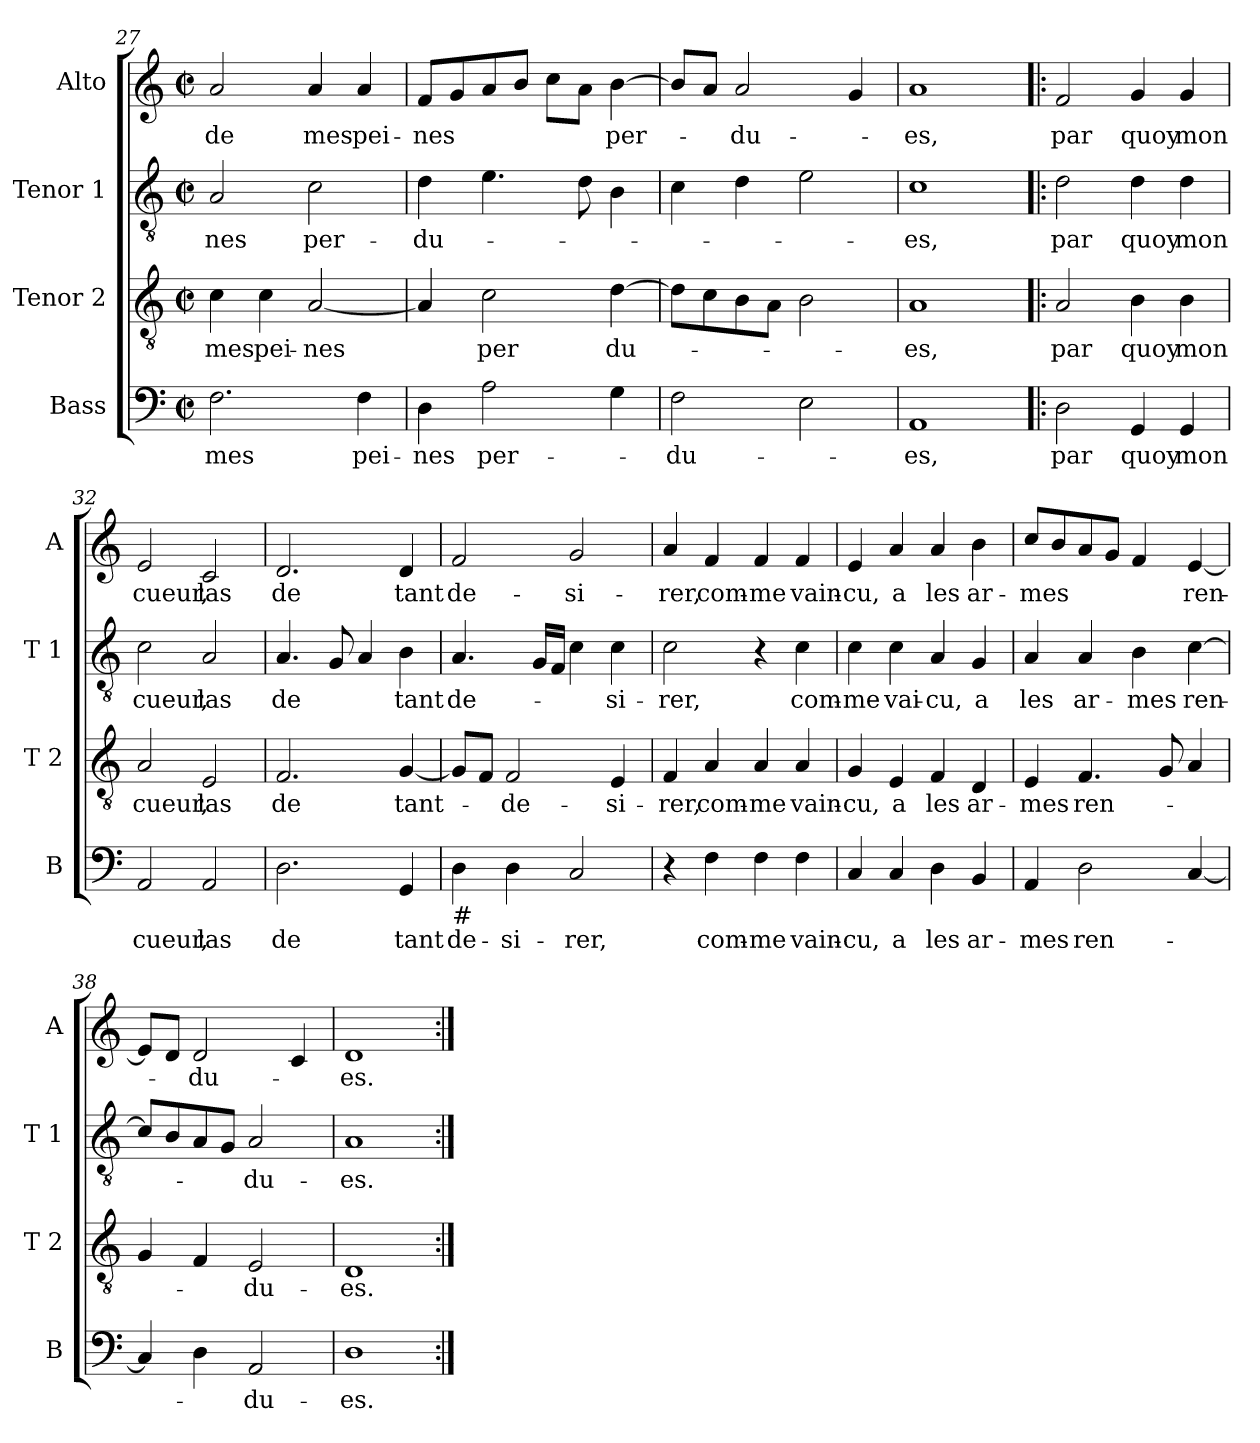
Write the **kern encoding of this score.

**kern	**text	**kern	**text	**kern	**text	**kern	**text
*part4	*part4	*part3	*part3	*part2	*part2	*part1	*part1
*staff4	*staff4	*staff3	*staff3	*staff2	*staff2	*staff1	*staff1
*I"Bass	*	*I"Tenor 2	*	*I"Tenor 1	*	*I"Alto	*
*I'B	*	*I'T 2	*	*I'T 1	*	*I'A	*
*clefF4	*	*clefGv2	*	*clefGv2	*	*clefG2	*
*k[]	*	*k[]	*	*k[]	*	*k[]	*
*C:	*	*C:	*	*C:	*	*C:	*
*M2/2	*	*M2/2	*	*M2/2	*	*M2/2	*
*met(c|)	*	*met(c|)	*	*met(c|)	*	*met(c|)	*
=27	=27	=27	=27	=27	=27	=27	=27
!	!LO:LY:b	!	!LO:LY:b	!	!LO:LY:b	!	!LO:LY:b
2.F\	mes	4c\	mes	2A/	-nes	2a/	de
!	!	!	!LO:LY:b	!	!	!	!
.	.	4c\	pei-	.	.	.	.
!	!	!	!LO:LY:b	!	!LO:LY:b	!	!LO:LY:b
.	.	[2A/	-nes	2c\	per-	4a/	mes
!	!LO:LY:b	!	!	!	!	!	!LO:LY:b
4F\	pei-	.	.	.	.	4a/	pei-
=28	=28	=28	=28	=28	=28	=28	=28
!	!LO:LY:b	!	!	!	!LO:LY:b	!	!LO:LY:b
4D\	-nes	4A/]	.	4d\	-du-	8f/L	-nes
.	.	.	.	.	.	8g/	.
!	!LO:LY:b	!	!LO:LY:b	!	!	!	!
2A\	per-	2c\	per	4.e\	.	8a/	.
.	.	.	.	.	.	8b/J	.
.	.	.	.	.	.	8cc\L	.
.	.	.	.	8d\	.	8a\J	.
!	!	!	!LO:LY:b	!	!	!	!LO:LY:b
4G\	.	[4d\	du-	4B\	.	[4b\	per-
=29	=29	=29	=29	=29	=29	=29	=29
!	!LO:LY:b	!	!	!	!	!	!
2F\	-du-	8d\L]	.	4c\	.	8b/L]	.
.	.	8c\	.	.	.	8a/J	.
!	!	!	!	!	!	!	!LO:LY:b
.	.	8B\	.	4d\	.	2a/	-du-
.	.	8A\J	.	.	.	.	.
2E\	.	2B\	.	2e\	.	.	.
.	.	.	.	.	.	4g/	.
=30	=30	=30	=30	=30	=30	=30	=30
!	!LO:LY:b	!	!LO:LY:b	!	!LO:LY:b	!	!LO:LY:b
1AA	-es,	1A	-es,	1c	-es,	1a	-es,
!!LO:LB:g=z
=31!|:	=31!|:	=31!|:	=31!|:	=31!|:	=31!|:	=31!|:	=31!|:
!	!LO:LY:b	!	!LO:LY:b	!	!LO:LY:b	!	!LO:LY:b
2D\	par	2A/	par	2d\	par	2f/	par
!	!LO:LY:b	!	!LO:LY:b	!	!LO:LY:b	!	!LO:LY:b
4GG/	quoy	4B\	quoy	4d\	quoy	4g/	quoy
!	!LO:LY:b	!	!LO:LY:b	!	!LO:LY:b	!	!LO:LY:b
4GG/	mon	4B\	mon	4d\	mon	4g/	mon
=32	=32	=32	=32	=32	=32	=32	=32
!	!LO:LY:b	!	!LO:LY:b	!	!LO:LY:b	!	!LO:LY:b
2AA/	cueur,	2A/	cueur,	2c\	cueur,	2e/	cueur,
!	!LO:LY:b	!	!LO:LY:b	!	!LO:LY:b	!	!LO:LY:b
2AA/	las	2E/	las	2A/	las	2c/	las
=33	=33	=33	=33	=33	=33	=33	=33
!	!LO:LY:b	!	!LO:LY:b	!	!LO:LY:b	!	!LO:LY:b
2.D\	de	2.F/	de	4.A/	de	2.d/	de
.	.	.	.	8G/	.	.	.
.	.	.	.	4A/	.	.	.
!	!LO:LY:b	!	!LO:LY:b	!	!LO:LY:b	!	!LO:LY:b
4GG/	tant	[4G/	tant-	4B\	tant	4d/	tant
=34	=34	=34	=34	=34	=34	=34	=34
!LO:TX:b:t=#	!	!	!	!	!	!	!
!	!LO:LY:b	!	!	!	!LO:LY:b	!	!LO:LY:b
4D\	de-	8G/L]	.	4.A/	de-	2f/	de-
.	.	8F/J	.	.	.	.	.
!	!LO:LY:b	!	!LO:LY:b	!	!	!	!
4D\	-si-	2F/	-de-	.	.	.	.
.	.	.	.	16G/LL	.	.	.
.	.	.	.	16F/JJ	.	.	.
!	!LO:LY:b	!	!	!	!	!	!LO:LY:b
2C/	-rer,	.	.	4c\	.	2g/	-si-
!	!	!	!LO:LY:b	!	!LO:LY:b	!	!
.	.	4E/	-si-	4c\	-si-	.	.
!!LO:LB:g=z
=35	=35	=35	=35	=35	=35	=35	=35
!	!	!	!LO:LY:b	!	!LO:LY:b	!	!LO:LY:b
4r	.	4F/	-rer,	2c\	-rer,	4a/	-rer,
!	!LO:LY:b	!	!LO:LY:b	!	!	!	!LO:LY:b
4F\	com-	4A/	com-	.	.	4f/	com-
!	!LO:LY:b	!	!LO:LY:b	!	!	!	!LO:LY:b
4F\	-me	4A/	-me	4r	.	4f/	-me
!	!LO:LY:b	!	!LO:LY:b	!	!LO:LY:b	!	!LO:LY:b
4F\	vain-	4A/	vain-	4c\	com-	4f/	vain-
=36	=36	=36	=36	=36	=36	=36	=36
!	!LO:LY:b	!	!LO:LY:b	!	!LO:LY:b	!	!LO:LY:b
4C/	-cu,	4G/	-cu,	4c\	-me	4e/	-cu,
!	!LO:LY:b	!	!LO:LY:b	!	!LO:LY:b	!	!LO:LY:b
4C/	a	4E/	a	4c\	vai-	4a/	a
!	!LO:LY:b	!	!LO:LY:b	!	!LO:LY:b	!	!LO:LY:b
4D\	les	4F/	les	4A/	-cu,	4a/	les
!	!LO:LY:b	!	!LO:LY:b	!	!LO:LY:b	!	!LO:LY:b
4BB/	ar-	4D/	ar-	4G/	a	4b\	ar-
=37	=37	=37	=37	=37	=37	=37	=37
!	!LO:LY:b	!	!LO:LY:b	!	!LO:LY:b	!	!LO:LY:b
4AA/	-mes	4E/	-mes	4A/	les	8cc/L	-mes
.	.	.	.	.	.	8b/	.
!	!LO:LY:b	!	!LO:LY:b	!	!LO:LY:b	!	!
2D\	ren-	4.F/	ren-	4A/	ar-	8a/	.
.	.	.	.	.	.	8g/J	.
!	!	!	!	!	!LO:LY:b	!	!
.	.	.	.	4B\	-mes	4f/	.
.	.	8G/	.	.	.	.	.
!	!	!	!	!	!LO:LY:b	!	!LO:LY:b
[4C/	.	4A/	.	[4c\	ren-	[4e/	ren-
=38	=38	=38	=38	=38	=38	=38	=38
4C/]	.	4G/	.	8c/L]	.	8e/L]	.
.	.	.	.	8B/	.	8d/J	.
!	!	!	!	!	!	!	!LO:LY:b
4D\	.	4F/	.	8A/	.	2d/	-du-
.	.	.	.	8G/J	.	.	.
!	!LO:LY:b	!	!LO:LY:b	!	!LO:LY:b	!	!
2AA/	-du-	2E/	-du-	2A/	-du-	.	.
.	.	.	.	.	.	4c/	.
=39	=39	=39	=39	=39	=39	=39	=39
!	!LO:LY:b	!	!LO:LY:b	!	!LO:LY:b	!	!LO:LY:b
1D	-es.	1D	-es.	1A	-es.	1d	-es.
=:|!	=:|!	=:|!	=:|!	=:|!	=:|!	=:|!	=:|!
*-	*-	*-	*-	*-	*-	*-	*-
